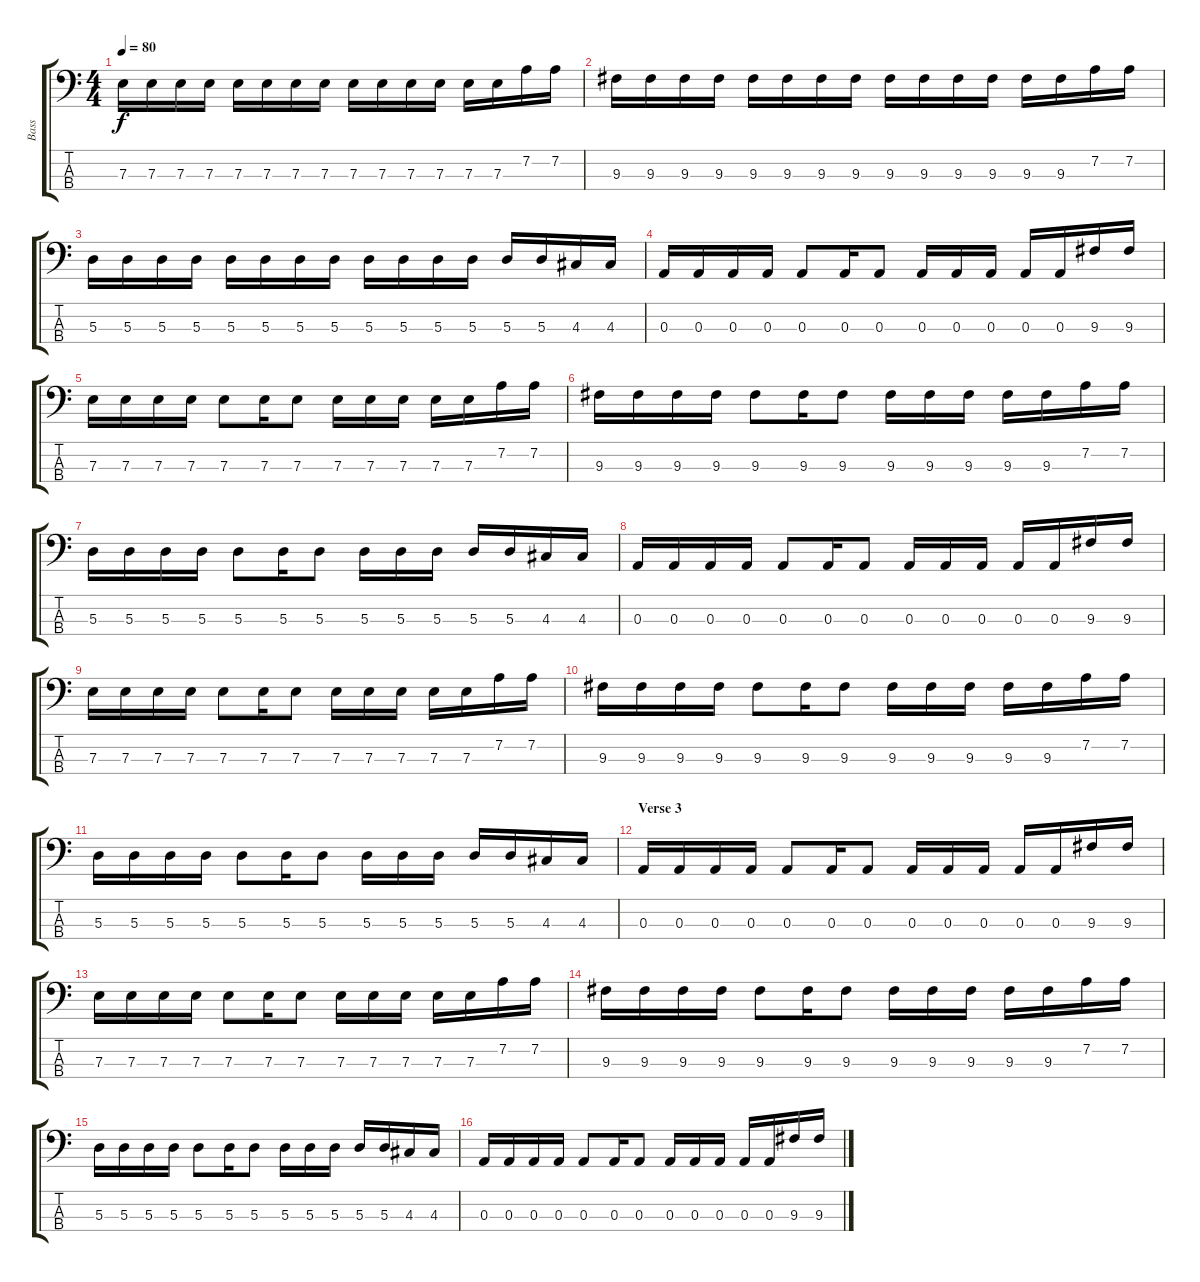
\track ("Bass" "Bass") {instrument electricbassfinger}
\staff {score tabs}
\tuning (G2 D2 A1 E1) {hide}
\ts (4 4)
\tempo 80
\clef f4
\ks c
7.3.16{dy f} 7.3.16 7.3.16 7.3.16 7.3.16 7.3.16 7.3.16 7.3.16 7.3.16 7.3.16 7.3.16 7.3.16 7.3.16 7.3.16 7.2.16 7.2.16 |
9.3.16 9.3.16 9.3.16 9.3.16 9.3.16 9.3.16 9.3.16 9.3.16 9.3.16 9.3.16 9.3.16 9.3.16 9.3.16 9.3.16 7.2.16 7.2.16 |
5.3.16 5.3.16 5.3.16 5.3.16 5.3.16 5.3.16 5.3.16 5.3.16 5.3.16 5.3.16 5.3.16 5.3.16 5.3.16 5.3.16 4.3.16 4.3.16 |
0.3.16 0.3.16 0.3.16 0.3.16 0.3.8 0.3.16 0.3.8 0.3.16 0.3.16 0.3.16 0.3.16 0.3.16 9.3.16 9.3.16 |
7.3.16 7.3.16 7.3.16 7.3.16 7.3.8 7.3.16 7.3.8 7.3.16 7.3.16 7.3.16 7.3.16 7.3.16 7.2.16 7.2.16 |
9.3.16 9.3.16 9.3.16 9.3.16 9.3.8 9.3.16 9.3.8 9.3.16 9.3.16 9.3.16 9.3.16 9.3.16 7.2.16 7.2.16 |
5.3.16 5.3.16 5.3.16 5.3.16 5.3.8 5.3.16 5.3.8 5.3.16 5.3.16 5.3.16 5.3.16 5.3.16 4.3.16 4.3.16 |
0.3.16 0.3.16 0.3.16 0.3.16 0.3.8 0.3.16 0.3.8 0.3.16 0.3.16 0.3.16 0.3.16 0.3.16 9.3.16 9.3.16 |
7.3.16 7.3.16 7.3.16 7.3.16 7.3.8 7.3.16 7.3.8 7.3.16 7.3.16 7.3.16 7.3.16 7.3.16 7.2.16 7.2.16 |
9.3.16 9.3.16 9.3.16 9.3.16 9.3.8 9.3.16 9.3.8 9.3.16 9.3.16 9.3.16 9.3.16 9.3.16 7.2.16 7.2.16 |
5.3.16 5.3.16 5.3.16 5.3.16 5.3.8 5.3.16 5.3.8 5.3.16 5.3.16 5.3.16 5.3.16 5.3.16 4.3.16 4.3.16 |
\section ("" "Verse 3")
0.3.16 0.3.16 0.3.16 0.3.16 0.3.8 0.3.16 0.3.8 0.3.16 0.3.16 0.3.16 0.3.16 0.3.16 9.3.16 9.3.16 |
7.3.16 7.3.16 7.3.16 7.3.16 7.3.8 7.3.16 7.3.8 7.3.16 7.3.16 7.3.16 7.3.16 7.3.16 7.2.16 7.2.16 |
9.3.16 9.3.16 9.3.16 9.3.16 9.3.8 9.3.16 9.3.8 9.3.16 9.3.16 9.3.16 9.3.16 9.3.16 7.2.16 7.2.16 |
5.3.16 5.3.16 5.3.16 5.3.16 5.3.8 5.3.16 5.3.8 5.3.16 5.3.16 5.3.16 5.3.16 5.3.16 4.3.16 4.3.16 |
0.3.16 0.3.16 0.3.16 0.3.16 0.3.8 0.3.16 0.3.8 0.3.16 0.3.16 0.3.16 0.3.16 0.3.16 9.3.16 9.3.16
